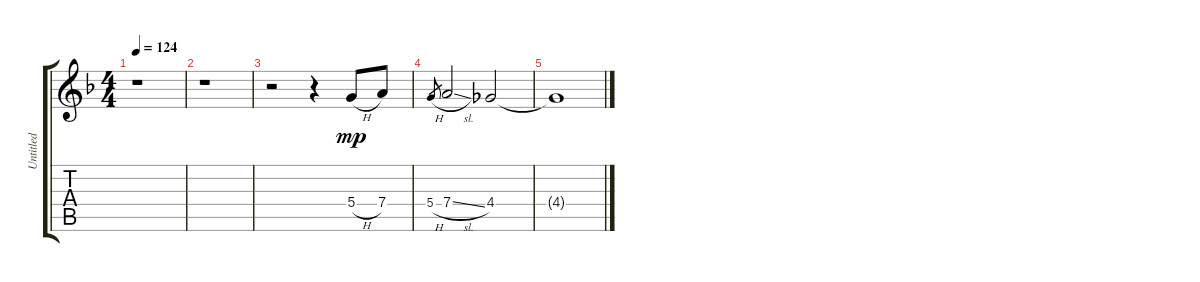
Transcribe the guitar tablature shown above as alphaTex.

\track ("Untitled" "Untitled") {instrument electricguitarclean}
\staff {score tabs}
\tuning (E4 B3 G3 D3 A2 E2) {hide}
\ts (4 4)
\tempo 124
\clef g2
\ks f
r.1{dy f} |
r.1 |
r.2 r.4 5.4{h}.8{dy mp} 7.4.8 |
5.4{h}.8{gr} 7.4{sl}.2 4.4.2 |
4.4{t}.1
